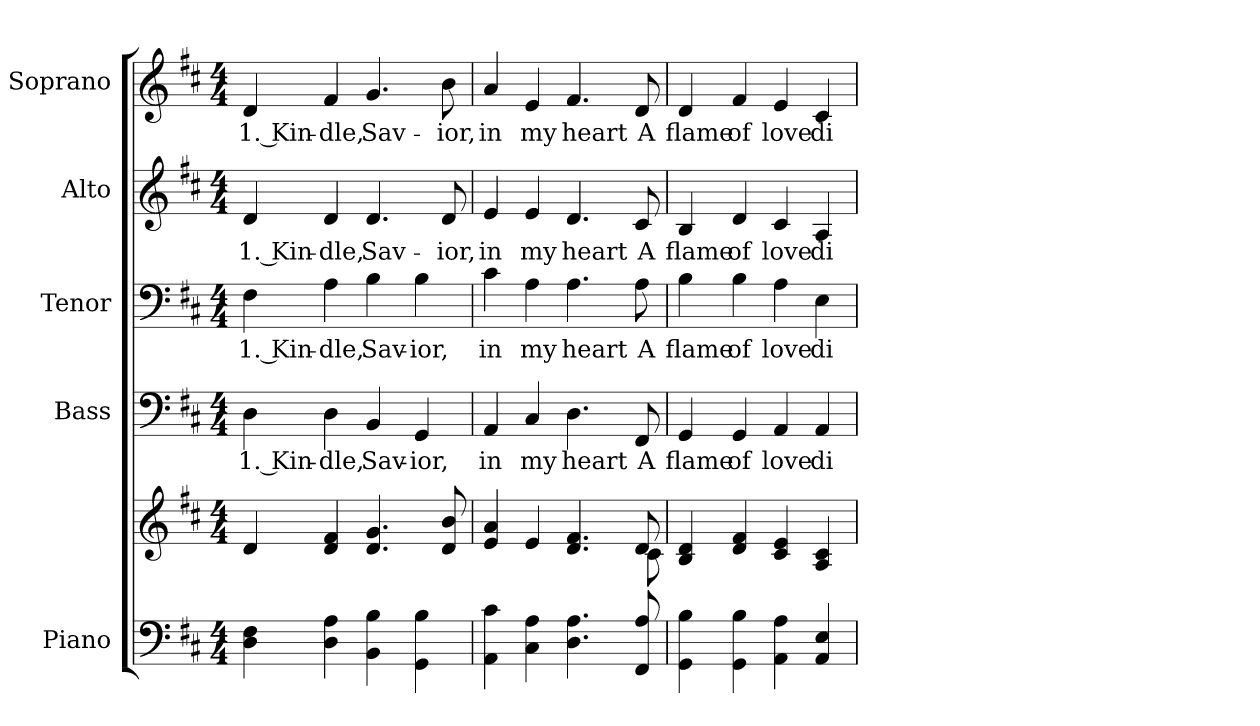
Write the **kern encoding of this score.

**kern	**kern	**kern	**text	**kern	**text	**kern	**text	**kern	**text
*part5	*part5	*part4	*part4	*part3	*part3	*part2	*part2	*part1	*part1
*staff6	*staff5	*staff4	*staff4	*staff3	*staff3	*staff2	*staff2	*staff1	*staff1
*I"Piano	*	*I"Bass	*	*I"Tenor	*	*I"Alto	*	*I"Soprano	*
*I'Pno.	*	*I'B.	*	*I'T.	*	*I'A.	*	*I'S.	*
!!LO:PB:g=z
*clefF4	*clefG2	*clefF4	*	*clefF4	*	*clefG2	*	*clefG2	*
*k[f#c#]	*k[f#c#]	*k[f#c#]	*	*k[f#c#]	*	*k[f#c#]	*	*k[f#c#]	*
*D:	*D:	*D:	*	*D:	*	*D:	*	*D:	*
*M4/4	*M4/4	*M4/4	*	*M4/4	*	*M4/4	*	*M4/4	*
*MM135	*MM135	*MM135	*	*MM135	*	*MM135	*	*MM135	*
=1	=1	=1	=1	=1	=1	=1	=1	=1	=1
!	!	!	!LO:LY:b:color=#000000	!	!	!	!	!	!
!	!	!	!	!	!LO:LY:b:color=#000000	!	!	!	!
!	!	!	!	!	!	!	!LO:LY:b:color=#000000	!	!
!	!	!	!	!	!	!	!	!	!LO:LY:b:color=#000000
4Di\ 4F#i	4di/	4Di\	1. Kin-	4F#i\	1. Kin-	4di/	1. Kin-	4di/	1. Kin-
!	!	!	!LO:LY:b:color=#000000	!	!	!	!	!	!
!	!	!	!	!	!LO:LY:b:color=#000000	!	!	!	!
!	!	!	!	!	!	!	!LO:LY:b:color=#000000	!	!
!	!	!	!	!	!	!	!	!	!LO:LY:b:color=#000000
4Di\ 4Ai	4di/ 4f#i	4Di\	-dle,	4Ai\	-dle,	4di/	-dle,	4f#i/	-dle,
!	!	!	!LO:LY:b:color=#000000	!	!	!	!	!	!
!	!	!	!	!	!LO:LY:b:color=#000000	!	!	!	!
!	!	!	!	!	!	!	!LO:LY:b:color=#000000	!	!
!	!	!	!	!	!	!	!	!	!LO:LY:b:color=#000000
4BBi\ 4Bi	4.di/ 4.gi	4BBi/	Sav-	4Bi\	Sav-	4.di/	Sav-	4.gi/	Sav-
!	!	!	!LO:LY:b:color=#000000	!	!	!	!	!	!
!	!	!	!	!	!LO:LY:b:color=#000000	!	!	!	!
4GGi\ 4Bi	.	4GGi/	-ior,	4Bi\	-ior,	.	.	.	.
!	!	!	!	!	!	!	!LO:LY:b:color=#000000	!	!
!	!	!	!	!	!	!	!	!	!LO:LY:b:color=#000000
.	8di/ 8bi	.	.	.	.	8di/	-ior,	8bi\	-ior,
=2	=2	=2	=2	=2	=2	=2	=2	=2	=2
*	*^	*	*	*	*	*	*	*	*
!	!	!	!	!LO:LY:b:color=#000000	!	!	!	!	!	!
!	!	!	!	!	!	!LO:LY:b:color=#000000	!	!	!	!
!	!	!	!	!	!	!	!	!LO:LY:b:color=#000000	!	!
!	!	!	!	!	!	!	!	!	!	!LO:LY:b:color=#000000
4AAi\ 4c#i	4ei/ 4ai	2ryy	4AAi/	in	4c#i\	in	4ei/	in	4ai/	in
!	!	!	!	!LO:LY:b:color=#000000	!	!	!	!	!	!
!	!	!	!	!	!	!LO:LY:b:color=#000000	!	!	!	!
!	!	!	!	!	!	!	!	!LO:LY:b:color=#000000	!	!
!	!	!	!	!	!	!	!	!	!	!LO:LY:b:color=#000000
4C#i\ 4Ai	4ei/	.	4C#i/	my	4Ai\	my	4ei/	my	4ei/	my
!	!	!	!	!LO:LY:b:color=#000000	!	!	!	!	!	!
!	!	!	!	!	!	!LO:LY:b:color=#000000	!	!	!	!
!	!	!	!	!	!	!	!	!LO:LY:b:color=#000000	!	!
!	!	!	!	!	!	!	!	!	!	!LO:LY:b:color=#000000
4.Di\ 4.Ai	4.di/ 4.f#i	4ryy	4.Di\	heart	4.Ai\	heart	4.di/	heart	4.f#i/	heart
.	.	8ryy	.	.	.	.	.	.	.	.
!	!	!	!	!LO:LY:b:color=#000000	!	!	!	!	!	!
!	!	!	!	!	!	!LO:LY:b:color=#000000	!	!	!	!
!	!	!	!	!	!	!	!	!LO:LY:b:color=#000000	!	!
!	!	!	!	!	!	!	!	!	!	!LO:LY:b:color=#000000
8FF#i/ 8Ai	8di/	8c#i\	8FF#i/	A	8Ai\	A	8c#i/	A	8di/	A
*	*v	*v	*	*	*	*	*	*	*	*
!!LO:PB:g=z
=3	=3	=3	=3	=3	=3	=3	=3	=3	=3
*	*^	*	*	*	*	*	*	*	*
!	!	!	!	!LO:LY:b:color=#000000	!	!	!	!	!	!
*	*v	*v	*	*	*	*	*	*	*	*
*	*^	*	*	*	*	*	*	*	*
!	!	!	!	!	!	!LO:LY:b:color=#000000	!	!	!	!
*	*v	*v	*	*	*	*	*	*	*	*
*	*^	*	*	*	*	*	*	*	*
!	!	!	!	!	!	!	!	!LO:LY:b:color=#000000	!	!
*	*v	*v	*	*	*	*	*	*	*	*
*	*^	*	*	*	*	*	*	*	*
!	!	!	!	!	!	!	!	!	!	!LO:LY:b:color=#000000
*	*v	*v	*	*	*	*	*	*	*	*
4GGi\ 4Bi	4Bi/ 4di	4GGi/	flame	4Bi\	flame	4Bi/	flame	4di/	flame
!	!	!	!LO:LY:b:color=#000000	!	!	!	!	!	!
!	!	!	!	!	!LO:LY:b:color=#000000	!	!	!	!
!	!	!	!	!	!	!	!LO:LY:b:color=#000000	!	!
!	!	!	!	!	!	!	!	!	!LO:LY:b:color=#000000
4GGi\ 4Bi	4di/ 4f#i	4GGi/	of	4Bi\	of	4di/	of	4f#i/	of
!	!	!	!LO:LY:b:color=#000000	!	!	!	!	!	!
!	!	!	!	!	!LO:LY:b:color=#000000	!	!	!	!
!	!	!	!	!	!	!	!LO:LY:b:color=#000000	!	!
!	!	!	!	!	!	!	!	!	!LO:LY:b:color=#000000
4AAi\ 4Ai	4c#i/ 4ei	4AAi/	love	4Ai\	love	4c#i/	love	4ei/	love
!	!	!	!LO:LY:b:color=#000000	!	!	!	!	!	!
!	!	!	!	!	!LO:LY:b:color=#000000	!	!	!	!
!	!	!	!	!	!	!	!LO:LY:b:color=#000000	!	!
!	!	!	!	!	!	!	!	!	!LO:LY:b:color=#000000
4AAi/ 4Ei	4Ai/ 4c#i	4AAi/	di-	4Ei\	di-	4Ai/	di-	4c#i/	di-
=	=	=	=	=	=	=	=	=	=
*-	*-	*-	*-	*-	*-	*-	*-	*-	*-
